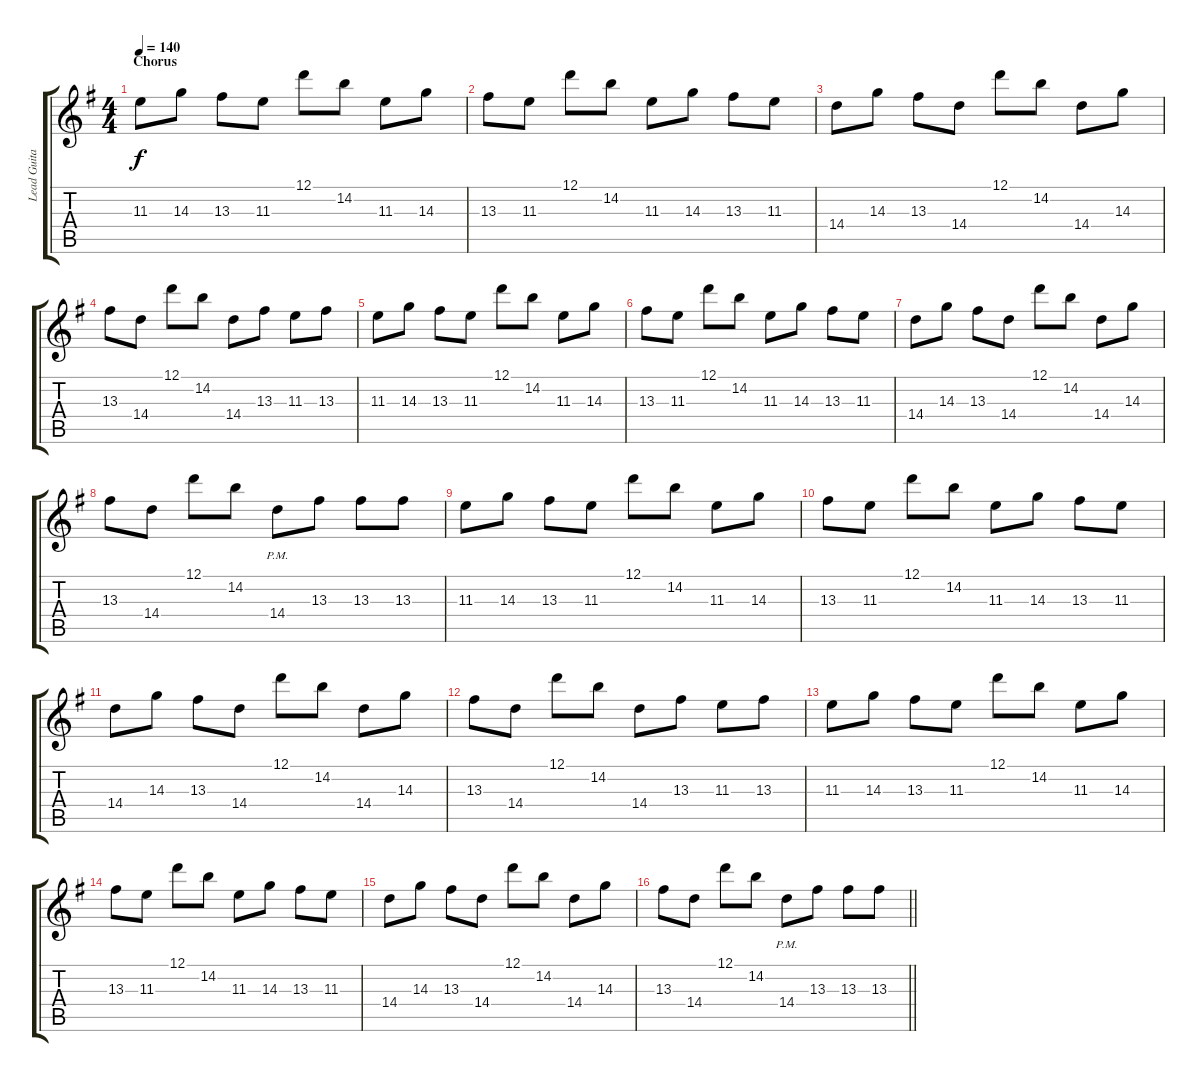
\track ("Lead Guitar 1" "Lead Guita") {instrument distortionguitar}
\staff {score tabs}
\tuning (D4 A3 F3 C3 G2 C2) {hide}
\ts (4 4)
\section ("" "Chorus")
\tempo 140
\clef g2
\ks eminor
11.3.8{dy f} 14.3.8 13.3.8 11.3.8 12.1.8 14.2.8 11.3.8 14.3.8 |
13.3.8 11.3.8 12.1.8 14.2.8 11.3.8 14.3.8 13.3.8 11.3.8 |
14.4.8 14.3.8 13.3.8 14.4.8 12.1.8 14.2.8 14.4.8 14.3.8 |
13.3.8 14.4.8 12.1.8 14.2.8 14.4.8 13.3.8 11.3.8 13.3.8 |
11.3.8 14.3.8 13.3.8 11.3.8 12.1.8 14.2.8 11.3.8 14.3.8 |
13.3.8 11.3.8 12.1.8 14.2.8 11.3.8 14.3.8 13.3.8 11.3.8 |
14.4.8 14.3.8 13.3.8 14.4.8 12.1.8 14.2.8 14.4.8 14.3.8 |
13.3.8 14.4.8 12.1.8 14.2.8 14.4{pm}.8 13.3.8 13.3.8 13.3.8 |
11.3.8 14.3.8 13.3.8 11.3.8 12.1.8 14.2.8 11.3.8 14.3.8 |
13.3.8 11.3.8 12.1.8 14.2.8 11.3.8 14.3.8 13.3.8 11.3.8 |
14.4.8 14.3.8 13.3.8 14.4.8 12.1.8 14.2.8 14.4.8 14.3.8 |
13.3.8 14.4.8 12.1.8 14.2.8 14.4.8 13.3.8 11.3.8 13.3.8 |
11.3.8 14.3.8 13.3.8 11.3.8 12.1.8 14.2.8 11.3.8 14.3.8 |
13.3.8 11.3.8 12.1.8 14.2.8 11.3.8 14.3.8 13.3.8 11.3.8 |
14.4.8 14.3.8 13.3.8 14.4.8 12.1.8 14.2.8 14.4.8 14.3.8 |
\barLineRight lightlight
13.3.8 14.4.8 12.1.8 14.2.8 14.4{pm}.8 13.3.8 13.3.8 13.3.8
